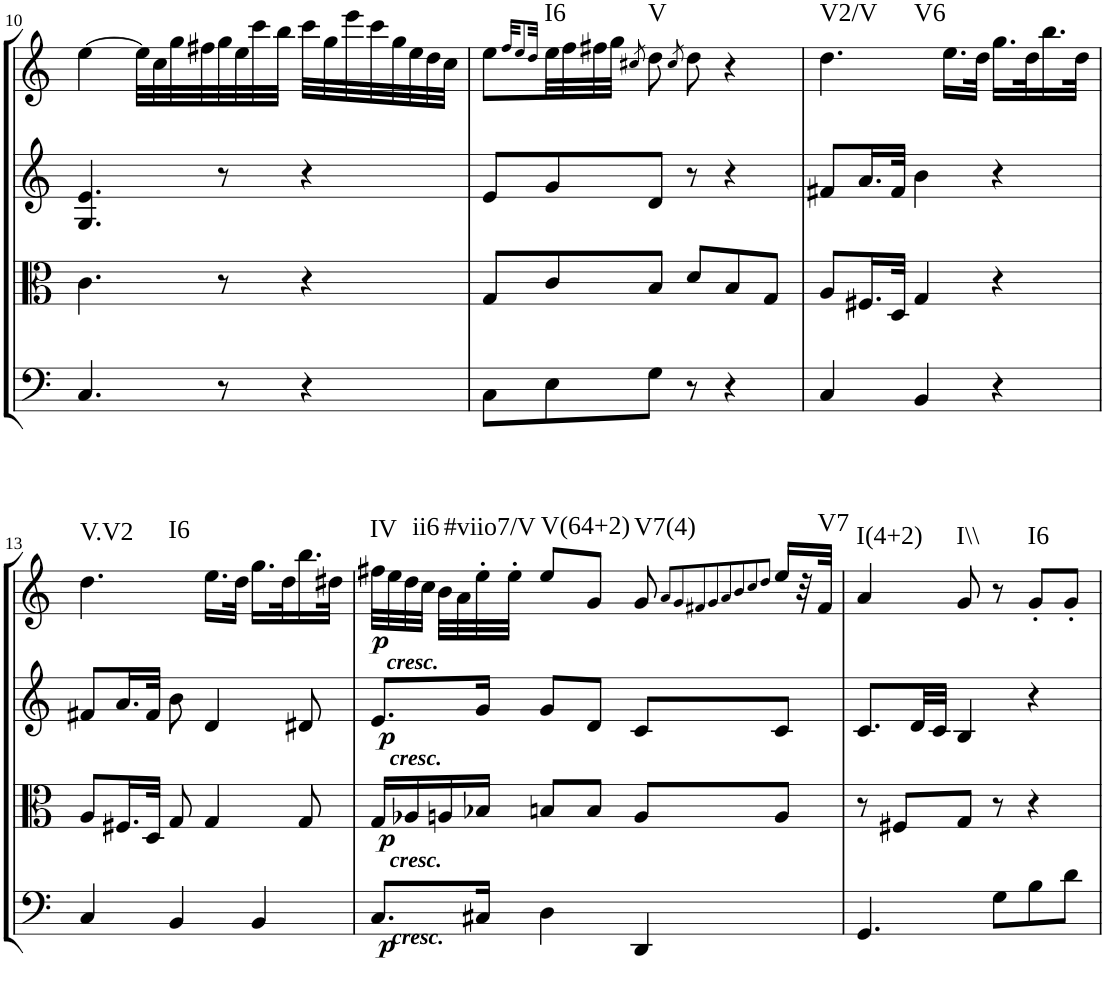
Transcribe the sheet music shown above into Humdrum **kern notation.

**kern	**dynam	**kern	**dynam	**kern	**dynam	**kern	**dynam	**harte
*part4	*part4	*part3	*part3	*part2	*part2	*part1	*part1	*part1
*staff4	*staff4	*staff3	*staff3	*staff2	*staff2	*staff1	*staff1	*
*I"Cello	*	*I"Viola	*	*I"2nd Violin	*	*I"1st Violin	*	*
*	*	*I'Vla	*	*I'Vln	*	*I'Vln	*	*
!!LO:PB:g=z
*clefF4	*	*clefC3	*	*clefG2	*	*clefG2	*	*
*k[]	*	*k[]	*	*k[]	*	*k[]	*	*
*M3/4	*	*M3/4	*	*M3/4	*	*M3/4	*	*
=10	=10	=10	=10	=10	=10	=10	=10	=10
4.C/	.	4.c\	.	4.G/ 4.e/	.	[4ee\	.	.
.	.	.	.	.	.	32ee\LLL]	.	.
.	.	.	.	.	.	32cc\	.	.
.	.	.	.	.	.	32gg\	.	.
.	.	.	.	.	.	32ff#X\	.	.
8r	.	8r	.	8r	.	32gg\	.	.
.	.	.	.	.	.	32ee\	.	.
.	.	.	.	.	.	32ccc\	.	.
.	.	.	.	.	.	32bb\JJJ	.	.
4r	.	4r	.	4r	.	32ccc\LLL	.	.
.	.	.	.	.	.	32gg\	.	.
.	.	.	.	.	.	32eee\	.	.
.	.	.	.	.	.	32ccc\	.	.
.	.	.	.	.	.	32gg\	.	.
.	.	.	.	.	.	32ee\	.	.
.	.	.	.	.	.	32dd\	.	.
.	.	.	.	.	.	32cc\JJJ	.	.
=11	=11	=11	=11	=11	=11	=11	=11	=11
8C\L	.	8G/L	.	8e/L	.	8ee\L	.	.
.	.	.	.	.	.	32qff/KKL	.	.
.	.	.	.	.	.	8qee/	.	.
.	.	.	.	.	.	32qdd/Jkk	.	.
!	!	!	!	!	!	!	!	!LO:H:kt=I6
8E\	.	8c/	.	8g/	.	32ee\LL	.	N
.	.	.	.	.	.	32ff\	.	.
.	.	.	.	.	.	32ff#X\	.	.
.	.	.	.	.	.	32gg\JJJ	.	.
.	.	.	.	.	.	8qcc#X/	.	.
!	!	!	!	!	!	!	!	!LO:H:kt=V
8G\J	.	8B/J	.	8d/J	.	8dd\	.	N
.	.	.	.	.	.	8qcc#/	.	.
8r	.	8d/L	.	8r	.	8dd\	.	.
4r	.	8B/	.	4r	.	4r	.	.
.	.	8G/J	.	.	.	.	.	.
=12	=12	=12	=12	=12	=12	=12	=12	=12
!	!	!	!	!	!	!	!	!LO:H:n=1:kt=V2/V
!	!	!	!	!	!	!	!	!LO:H:n=2:kt=V6
4C/	.	8A/L	.	8f#X/L	.	4.dd\	.	N N
.	.	16.F#X/L	.	16.a/L	.	.	.	.
.	.	32D/JJk	.	32f#/JJk	.	.	.	.
4BB/	.	4G/	.	4b\	.	.	.	.
.	.	.	.	.	.	16.ee\LL	.	.
.	.	.	.	.	.	32dd\JJk	.	.
4r	.	4r	.	4r	.	16.gg\LL	.	.
.	.	.	.	.	.	32dd\K	.	.
.	.	.	.	.	.	16.bb\	.	.
.	.	.	.	.	.	32dd\JJk	.	.
!!LO:LB:g=z
=13	=13	=13	=13	=13	=13	=13	=13	=13
!	!	!	!	!	!	!	!	!LO:H:n=1:kt=V.V2
!	!	!	!	!	!	!	!	!LO:H:n=2:kt=I6
4C/	.	8A/L	.	8f#X/L	.	4.dd\	.	N N
.	.	16.F#X/L	.	16.a/L	.	.	.	.
.	.	32D/JJk	.	32f#/JJk	.	.	.	.
4BB/	.	8G/	.	8b\	.	.	.	.
.	.	4G/	.	4d/	.	16.ee\LL	.	.
.	.	.	.	.	.	32dd\JJk	.	.
4BB/	.	.	.	.	.	16.gg\LL	.	.
.	.	.	.	.	.	32dd\K	.	.
.	.	8G/	.	8d#X/	.	16.bb\	.	.
.	.	.	.	.	.	32dd#X\JJk	.	.
=14	=14	=14	=14	=14	=14	=14	=14	=14
!	!	!	!	!	!	!LO:TX:b:Bi:t=cresc.	!	!
!	!	!	!	!LO:TX:b:Bi:t=cresc.	!	!	!	!
!	!	!LO:TX:b:Bi:t=cresc.	!	!	!	!	!	!
!LO:TX:a:Bi:t=cresc.	!	!	!	!	!	!	!	!
!	!LO:DY:b	!	!LO:DY:b	!	!LO:DY:b	!	!LO:DY:b	!LO:H:kt=IV
8.C/L	p	16G/LL	p	8.e/L	p	32ff#X\LLL	p	N
.	.	.	.	.	.	32ee\	.	.
.	.	16A-X/	.	.	.	32dd\	.	.
.	.	.	.	.	.	32cc\JJJ	.	.
!	!	!	!	!	!	!	!	!LO:H:kt=ii6
.	.	16An/	.	.	.	32b\LLL	.	N
.	.	.	.	.	.	32a\	.	.
!	!	!	!	!	!	!	!	!LO:H:kt=#viio7/V
16C#X/Jk	.	16B-X/JJ	.	16g/Jk	.	32ee'\	.	N
.	.	.	.	.	.	32ee'\JJJ	.	.
!	!	!	!	!	!	!	!	!LO:H:kt=V(64+2)
4D\	.	8Bn/L	.	8g/L	.	8ee/L	.	N
.	.	8B/J	.	8d/J	.	8g/J	.	.
!	!	!	!	!	!	!	!	!LO:H:kt=V7(4)
4DD/	.	8A/L	.	8c/L	.	8g/	.	N
.	.	.	.	.	.	8qa/L	.	.
.	.	.	.	.	.	8qg/	.	.
.	.	.	.	.	.	8qf#X/	.	.
.	.	.	.	.	.	8qg/	.	.
.	.	.	.	.	.	8qa/	.	.
.	.	.	.	.	.	8qb/	.	.
.	.	.	.	.	.	8qcc/	.	.
.	.	.	.	.	.	8qdd/J	.	.
.	.	8A/J	.	8c/J	.	16ee/LL	.	.
.	.	.	.	.	.	32r	.	.
!	!	!	!	!	!	!	!	!LO:H:kt=V7
.	.	.	.	.	.	32f#/JJJ	.	N
=15	=15	=15	=15	=15	=15	=15	=15	=15
!	!	!	!	!	!	!	!	!LO:H:kt=I(4+2)
4.GG/	.	8r	.	8.c/L	.	4a/	.	N
.	.	8F#X/L	.	.	.	.	.	.
.	.	.	.	32d/LL	.	.	.	.
.	.	.	.	32c/JJJ	.	.	.	.
!	!	!	!	!	!	!	!	!LO:H:kt=I\\
.	.	8G/J	.	4B/	.	8g/	.	N
8G\L	.	8r	.	.	.	8r	.	.
!	!	!	!	!	!	!	!	!LO:H:kt=I6
8B\	.	4r	.	4r	.	8g'/L	.	N
8d\J	.	.	.	.	.	8g'/J	.	.
=	=	=	=	=	=	=	=	=
*-	*-	*-	*-	*-	*-	*-	*-	*-
